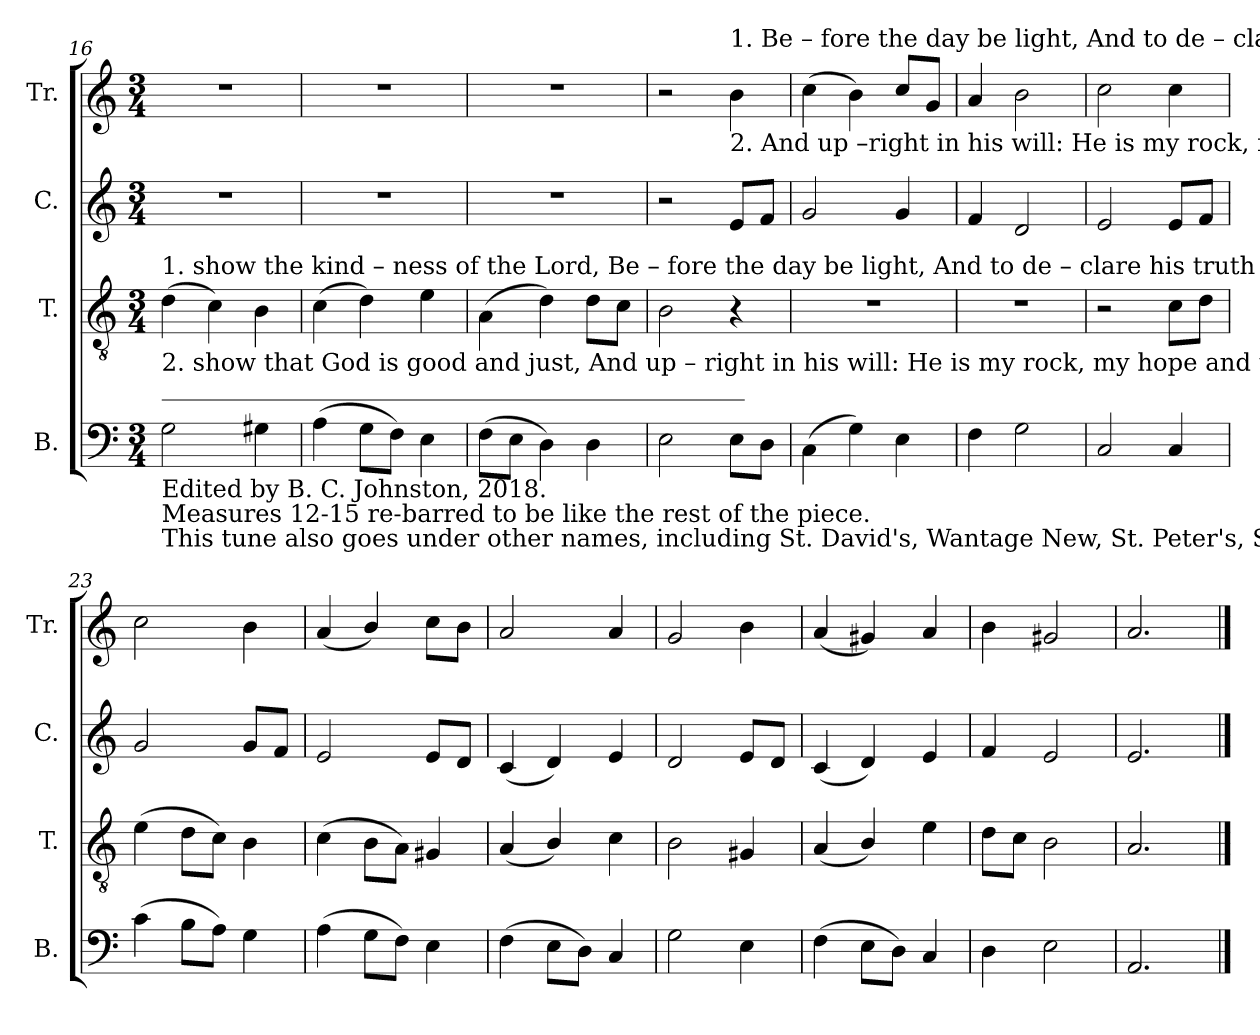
**kern	**kern	**kern	**kern
*part4	*part3	*part2	*part1
*staff4	*staff3	*staff2	*staff1
*I"B.	*I"T.	*I"C.	*I"Tr.
*I'B.	*I'T.	*I'C.	*I'Tr.
*clefF4	*clefGv2	*clefG2	*clefG2
*k[]	*k[]	*k[]	*k[]
*M3/4	*M3/4	*M3/4	*M3/4
=16	=16	=16	=16
!	!LO:TX:a:t=1. show the  kind – ness  of            the   Lord, Be  –  fore  the  day  be light,  And   to          de   –   clare          his        truth    abroad,   When   it            doth   draw  to  night.	!	!
!	!LO:TX:b:t=2. show that  God     is    good       and   just,  And    up – right  in  his  will&colon;  He     is          my       rock,          my       hope  and  trust,   In       him         there   is      no    ill.	!	!
!LO:TX:a:t=________________________________________________	!	!	!
!LO:TX:b:t=Edited by B. C. Johnston, 2018.	!	!	!
!LO:TX:b:t=Measures 12-15 re-barred to be like the rest of the piece.	!	!	!
!LO:TX:b:t=This tune also goes under other names, including St. David's, Wantage New, St. Peter's, St. John's, Newbury, All Saints, Lincoln, Maidstone, Harwich, Woolwich, and Epsom.	!	!	!
2G!\	(4d!\	2.r	2.r
.	4c!\)	.	.
4G#X!\	4B!\	.	.
=17	=17	=17	=17
(4A!\	(4c!\	2.r	2.r
8G!\L	4d!\)	.	.
8F!\J)	.	.	.
4E!\	4e!\	.	.
=18	=18	=18	=18
(8F!\L	(4A!\	2.r	2.r
8E!\J	.	.	.
4D!\)	4d!\)	.	.
4D!\	8d!\L	.	.
.	8c!\J	.	.
=19	=19	=19	=19
2E!\	2B!\	2r	2r
!	!	!	!LO:TX:a:t=1. Be  –  fore  the  day  be light,  And   to          de   –   clare          his        truth    abroad,   When   it            doth   draw  to  night.
!	!	!	!LO:TX:b:t=2. And    up –right  in  his  will&colon;   He     is          my       rock,          my       hope  and  trust,   In       him         there   is      no    ill.
8E!\L	4r	8e!/L	4b!\
8D!\J	.	8f!/J	.
=20	=20	=20	=20
(4C!\	2.r	2g!/	(4cc!\
4G!\)	.	.	4b!\)
4E!\	.	4g!/	8cc!/L
.	.	.	8g!/J
=21	=21	=21	=21
4F!\	2.r	4f!/	4a!/
2G!\	.	2d!/	2b!\
=22	=22	=22	=22
2C!/	2r	2e!/	2cc!\
4C!/	8c!\L	8e!/L	4cc!\
.	8d!\J	8f!/J	.
=23	=23	=23	=23
(4c!\	(4e!\	2g!/	2cc!\
8B!\L	8d!\L	.	.
8A!\J)	8c!\J)	.	.
4G!\	4B!\	8g!/L	4b!\
.	.	8f!/J	.
=24	=24	=24	=24
(4A!\	(4c!\	2e!/	(4a!/
8G!\L	8B!\L	.	4b!/)
8F!\J)	8A!\J)	.	.
4E!\	4G#X!/	8e!/L	8cc!\L
.	.	8d!/J	8b!\J
=25	=25	=25	=25
(4F!\	(4A!/	(4c!/	2a!/
8E!\L	4B!/)	4d!/)	.
8D!\J)	.	.	.
4C!/	4c!\	4e!/	4a!/
=26	=26	=26	=26
2G!\	2B!\	2d!/	2g!/
4E!\	4G#X!/	8e!/L	4b!\
.	.	8d!/J	.
=27	=27	=27	=27
(4F!\	(4A!/	(4c!/	(4a!/
8E!\L	4B!/)	4d!/)	4g#X!/)
8D!\J)	.	.	.
4C!/	4e!\	4e!/	4a!/
=28	=28	=28	=28
4D!\	8d!\L	4f!/	4b!\
.	8c!\J	.	.
2E!\	2B!\	2e!/	2g#X!/
=29	=29	=29	=29
2.AA!/	2.A!/	2.e!/	2.a!/
==	==	==	==
*-	*-	*-	*-
